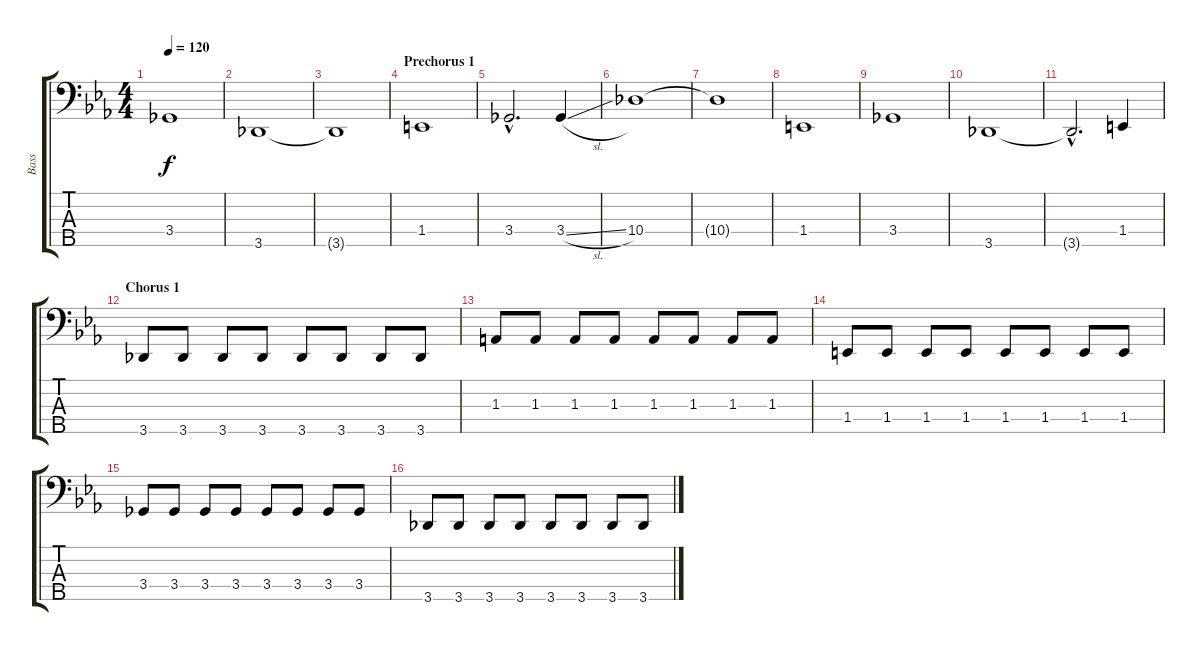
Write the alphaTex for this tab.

\track ("Bass" "Bass") {instrument electricbassfinger}
\staff {score tabs}
\tuning (Gb2 Db2 Ab1 Eb1 Bb0) {hide}
\ts (4 4)
\tempo 120
\clef f4
\ks eb
3.4.1{dy f} |
3.5.1 |
3.5{t}.1 |
\section ("" "Prechorus 1")
1.4.1 |
3.4{hac}.2{d} 3.4{sl}.4 |
10.4.1 |
10.4{t}.1 |
1.4.1 |
3.4.1 |
3.5.1 |
3.5{hac t}.2{d} 1.4.4 |
\section ("" "Chorus 1")
3.5.8 3.5.8 3.5.8 3.5.8 3.5.8 3.5.8 3.5.8 3.5.8 |
1.3.8 1.3.8 1.3.8 1.3.8 1.3.8 1.3.8 1.3.8 1.3.8 |
1.4.8 1.4.8 1.4.8 1.4.8 1.4.8 1.4.8 1.4.8 1.4.8 |
3.4.8 3.4.8 3.4.8 3.4.8 3.4.8 3.4.8 3.4.8 3.4.8 |
3.5.8 3.5.8 3.5.8 3.5.8 3.5.8 3.5.8 3.5.8 3.5.8
